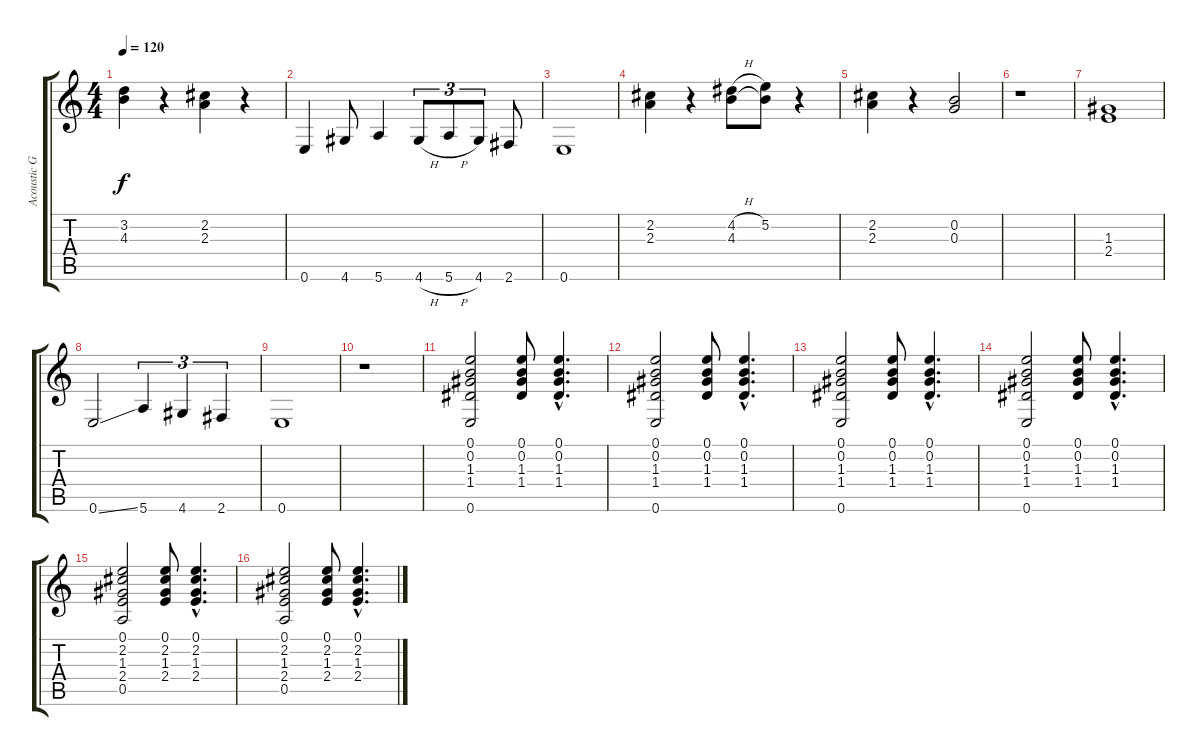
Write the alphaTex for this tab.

\track ("Acoustic Guitar" "Acoustic G") {instrument acousticguitarnylon}
\staff {score tabs}
\tuning (E4 B3 G3 D3 A2 E2) {hide}
\ts (4 4)
\tempo 120
\clef g2
\ks c
(3.2 4.3).4{dy f} r.4 (2.2 2.3).4 r.4 |
0.6.4 4.6.8 5.6.4 4.6{h}.8{tu (3 2)} 5.6{h}.8{tu (3 2)} 4.6.8{tu (3 2)} 2.6.8 |
0.6.1 |
(2.2 2.3).4 r.4 (4.2{h} 4.3).8 (5.2 4.3{t}).8 r.4 |
(2.2 2.3).4 r.4 (0.2 0.3).2 |
r.1 |
(1.3 2.4).1 |
0.6{ss}.2 5.6.4{tu (3 2)} 4.6.4{tu (3 2)} 2.6.4{tu (3 2)} |
0.6.1 |
r.1 |
(0.1 0.2 1.3 1.4 0.6).2 (0.1 0.2 1.3 1.4).8 (0.1{hac} 0.2{hac} 1.3{hac} 1.4{hac}).4{d} |
(0.1 0.2 1.3 1.4 0.6).2 (0.1 0.2 1.3 1.4).8 (0.1{hac} 0.2{hac} 1.3{hac} 1.4{hac}).4{d} |
(0.1 0.2 1.3 1.4 0.6).2 (0.1 0.2 1.3 1.4).8 (0.1{hac} 0.2{hac} 1.3{hac} 1.4{hac}).4{d} |
(0.1 0.2 1.3 1.4 0.6).2 (0.1 0.2 1.3 1.4).8 (0.1{hac} 0.2{hac} 1.3{hac} 1.4{hac}).4{d} |
(0.1 2.2 1.3 2.4 0.5).2 (0.1 2.2 1.3 2.4).8 (0.1{hac} 2.2{hac} 1.3{hac} 2.4{hac}).4{d} |
(0.1 2.2 1.3 2.4 0.5).2 (0.1 2.2 1.3 2.4).8 (0.1{hac} 2.2{hac} 1.3{hac} 2.4{hac}).4{d}
